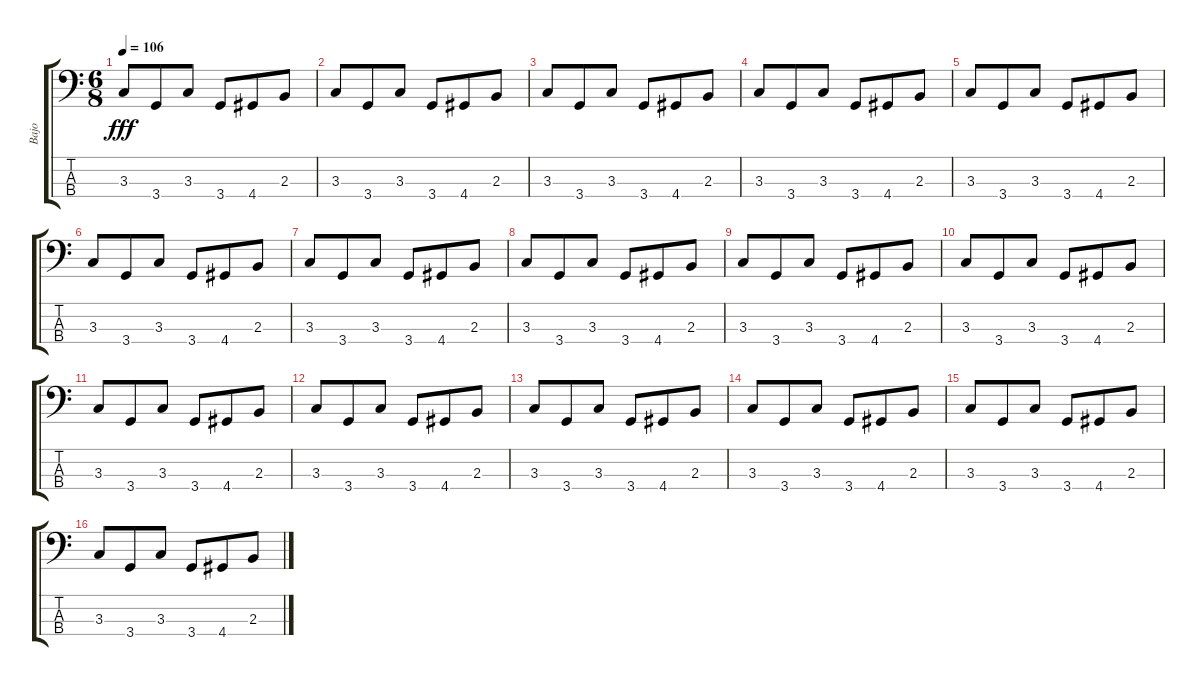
\track ("Bajo" "Bajo") {instrument electricbassfinger}
\staff {score tabs}
\tuning (G2 D2 A1 E1) {hide}
\ts (6 8)
\tempo 106
\clef f4
\ks c
3.3.8{dy fff} 3.4.8 3.3.8 3.4.8 4.4.8 2.3.8 |
3.3.8 3.4.8 3.3.8 3.4.8 4.4.8 2.3.8 |
3.3.8 3.4.8 3.3.8 3.4.8 4.4.8 2.3.8 |
3.3.8 3.4.8 3.3.8 3.4.8 4.4.8 2.3.8 |
3.3.8 3.4.8 3.3.8 3.4.8 4.4.8 2.3.8 |
3.3.8 3.4.8 3.3.8 3.4.8 4.4.8 2.3.8 |
3.3.8 3.4.8 3.3.8 3.4.8 4.4.8 2.3.8 |
3.3.8 3.4.8 3.3.8 3.4.8 4.4.8 2.3.8 |
3.3.8 3.4.8 3.3.8 3.4.8 4.4.8 2.3.8 |
3.3.8 3.4.8 3.3.8 3.4.8 4.4.8 2.3.8 |
3.3.8 3.4.8 3.3.8 3.4.8 4.4.8 2.3.8 |
3.3.8 3.4.8 3.3.8 3.4.8 4.4.8 2.3.8 |
3.3.8 3.4.8 3.3.8 3.4.8 4.4.8 2.3.8 |
3.3.8 3.4.8 3.3.8 3.4.8 4.4.8 2.3.8 |
3.3.8 3.4.8 3.3.8 3.4.8 4.4.8 2.3.8 |
3.3.8 3.4.8 3.3.8 3.4.8 4.4.8 2.3.8
